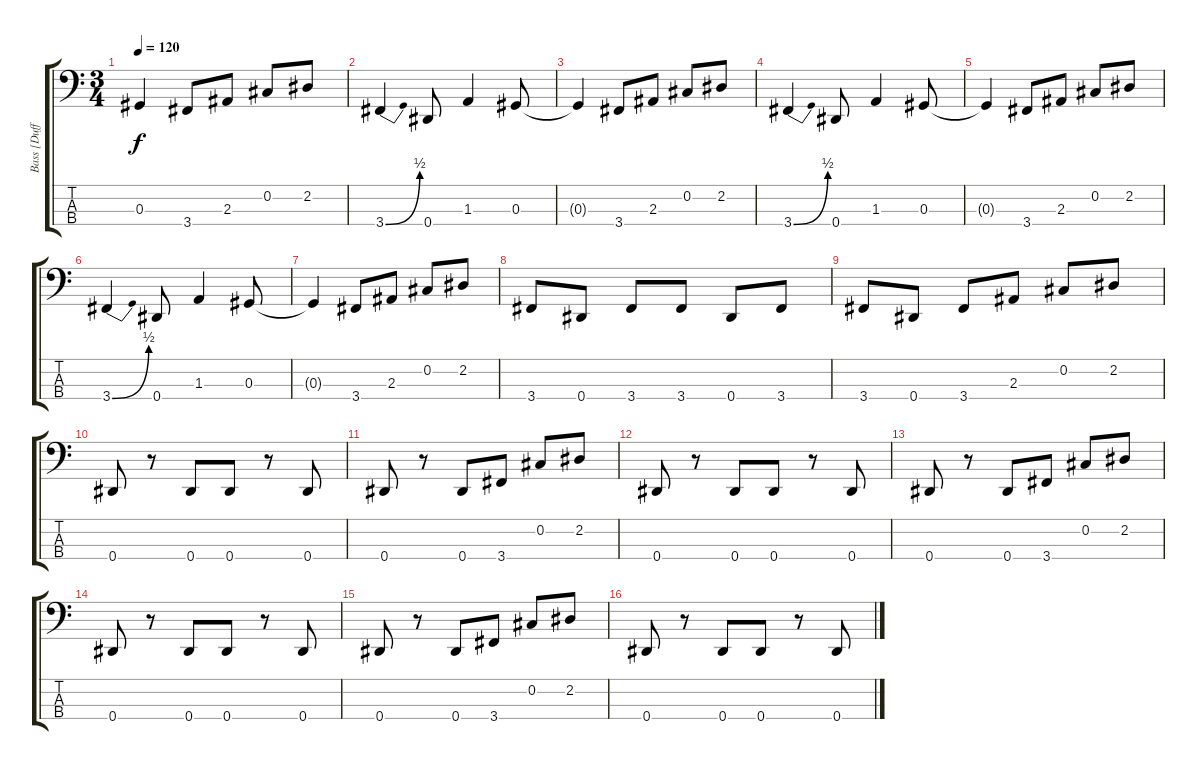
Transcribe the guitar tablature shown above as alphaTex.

\track ("Bass [Duff]" "Bass [Duff") {instrument electricbassfinger}
\staff {score tabs}
\tuning (Gb2 Db2 Ab1 Eb1) {hide}
\ts (3 4)
\tempo 120
\clef f4
\ks c
0.3{t}.4{dy f} 3.4.8 2.3.8 0.2.8 2.2.8 |
3.4{be (bend 0 0 60 2)}.4 0.4.8 1.3.4 0.3.8 |
0.3{t}.4 3.4.8 2.3.8 0.2.8 2.2.8 |
3.4{be (bend 0 0 60 2)}.4 0.4.8 1.3.4 0.3.8 |
0.3{t}.4 3.4.8 2.3.8 0.2.8 2.2.8 |
3.4{be (bend 0 0 60 2)}.4 0.4.8 1.3.4 0.3.8 |
0.3{t}.4 3.4.8 2.3.8 0.2.8 2.2.8 |
3.4.8 0.4.8 3.4.8 3.4.8 0.4.8 3.4.8 |
3.4.8 0.4.8 3.4.8 2.3.8 0.2.8 2.2.8 |
0.4.8 r.8 0.4.8 0.4.8 r.8 0.4.8 |
0.4.8 r.8 0.4.8 3.4.8 0.2.8 2.2.8 |
0.4.8 r.8 0.4.8 0.4.8 r.8 0.4.8 |
0.4.8 r.8 0.4.8 3.4.8 0.2.8 2.2.8 |
0.4.8 r.8 0.4.8 0.4.8 r.8 0.4.8 |
0.4.8 r.8 0.4.8 3.4.8 0.2.8 2.2.8 |
0.4.8 r.8 0.4.8 0.4.8 r.8 0.4.8
